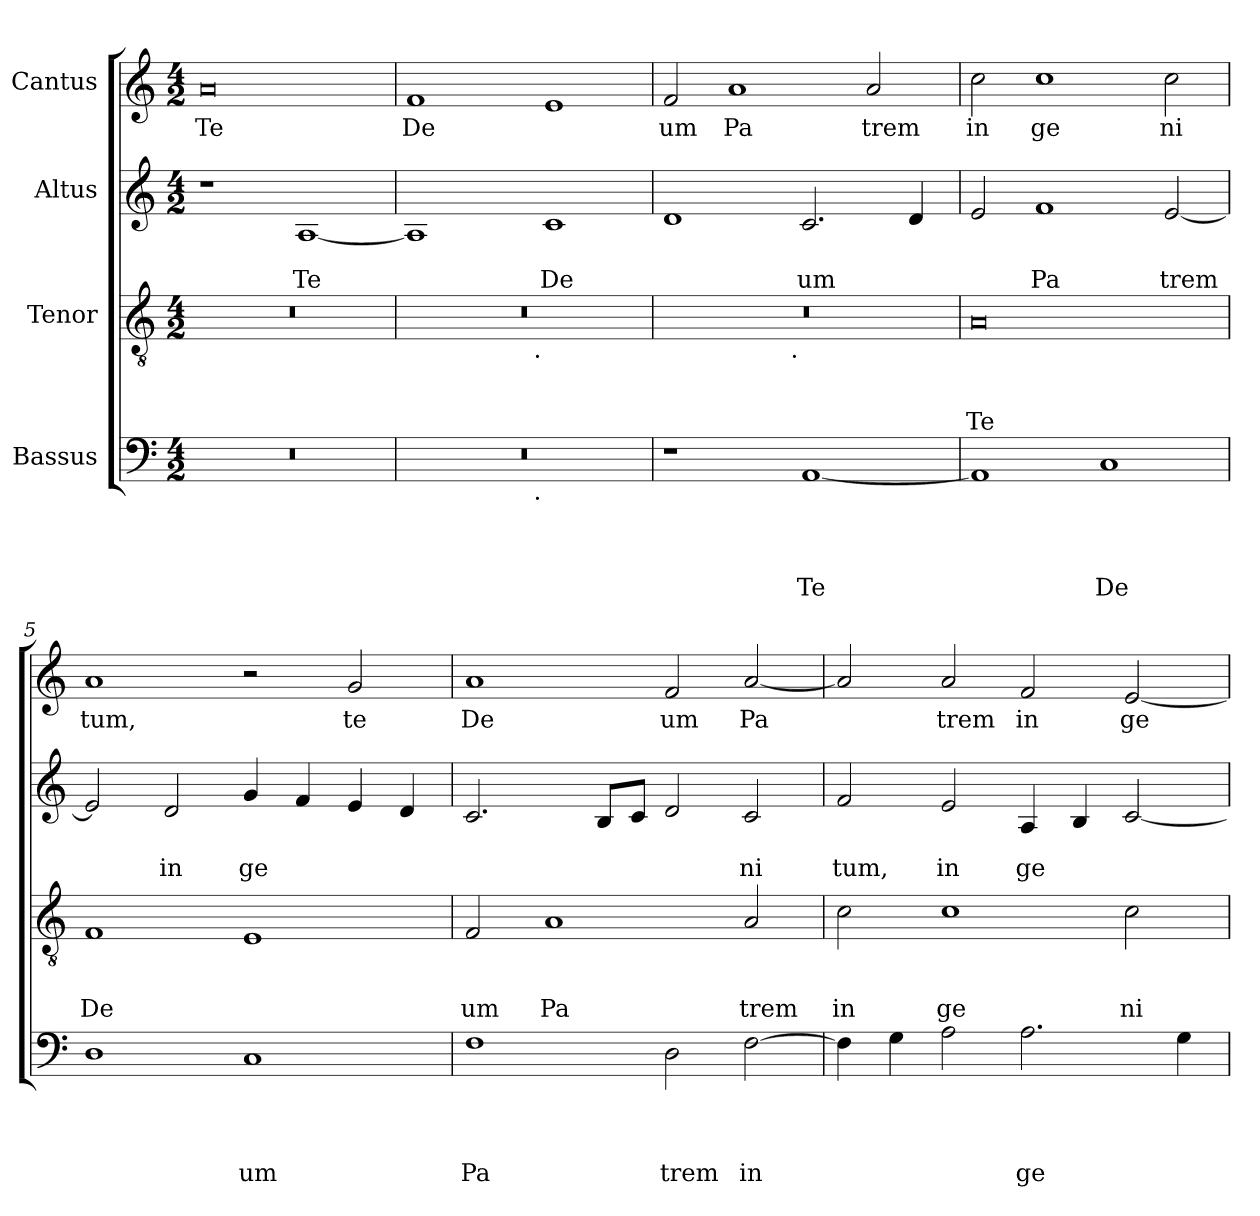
**kern	**text	**text	**text	**text	**kern	**text	**text	**text	**kern	**text	**text	**kern	**text
*part4	*part4	*part4	*part4	*part4	*part3	*part3	*part3	*part3	*part2	*part2	*part2	*part1	*part1
*staff4	*staff4	*staff4	*staff4	*staff4	*staff3	*staff3	*staff3	*staff3	*staff2	*staff2	*staff2	*staff1	*staff1
*I"Bassus	*	*	*	*	*I"Tenor	*	*	*	*I"Altus	*	*	*I"Cantus	*
*clefF4	*	*	*	*	*clefGv2	*	*	*	*clefG2	*	*	*clefG2	*
*k[]	*	*	*	*	*k[]	*	*	*	*k[]	*	*	*k[]	*
*C:	*	*	*	*	*C:	*	*	*	*C:	*	*	*C:	*
*M4/2	*	*	*	*	*M4/2	*	*	*	*M4/2	*	*	*M4/2	*
=1	=1	=1	=1	=1	=1	=1	=1	=1	=1	=1	=1	=1	=1
!	!	!	!	!	!	!	!	!	!	!	!	!	!LO:LY:b
0r	.	.	.	.	0r	.	.	.	1r	.	.	0a	Te
!	!	!	!	!	!	!	!	!	!	!	!LO:LY:b	!	!
.	.	.	.	.	.	.	.	.	[<1A	.	Te	.	.
=2	=2	=2	=2	=2	=2	=2	=2	=2	=2	=2	=2	=2	=2
!	!	!	!	!	!	!	!	!	!	!	!	!	!LO:LY:b
*^	*	*	*	*	*^	*	*	*	*	*	*	*	*
0r	2ryy	.	.	.	.	0r	2ryy	.	.	.	1A]	.	.	1f	De
.	4...ryy	.	.	.	.	.	4...ryy	.	.	.	.	.	.	.	.
!	!	!	!	!	!	!	!LO:TX:b:t=.	!	!	!	!	!	!	!	!
!	!LO:TX:b:t=.	!	!	!	!	!	!	!	!	!	!	!	!	!	!
.	1ryy	.	.	.	.	.	1ryy	.	.	.	.	.	.	.	.
!	!	!	!	!	!	!	!	!	!	!	!	!	!LO:LY:b	!	!
.	.	.	.	.	.	.	.	.	.	.	1c	.	De	1e	.
.	32ryy	.	.	.	.	.	32ryy	.	.	.	.	.	.	.	.
=3	=3	=3	=3	=3	=3	=3	=3	=3	=3	=3	=3	=3	=3	=3	=3
!	!	!	!	!	!	!	!	!	!	!	!	!	!	!	!LO:LY:b
*v	*v	*	*	*	*	*	*	*	*	*	*	*	*	*	*
1r	.	.	.	.	0r	2ryy	.	.	.	1d	.	.	2f/	um
!	!	!	!	!	!	!	!	!	!	!	!	!	!	!LO:LY:b
.	.	.	.	.	.	4...ryy	.	.	.	.	.	.	1a	Pa
!	!	!	!	!	!	!LO:TX:b:t=.	!	!	!	!	!	!	!	!
.	.	.	.	.	.	1ryy	.	.	.	.	.	.	.	.
!	!	!	!	!LO:LY:b	!	!	!	!	!	!	!	!LO:LY:b	!	!
[<1AA	.	.	.	Te	.	.	.	.	.	2.c/	.	um	.	.
!	!	!	!	!	!	!	!	!	!	!	!	!	!	!LO:LY:b
.	.	.	.	.	.	.	.	.	.	.	.	.	2a/	trem
.	.	.	.	.	.	.	.	.	.	4d/	.	.	.	.
.	.	.	.	.	.	32ryy	.	.	.	.	.	.	.	.
=4	=4	=4	=4	=4	=4	=4	=4	=4	=4	=4	=4	=4	=4	=4
!	!	!	!	!	!	!	!	!	!LO:LY:b	!	!	!	!	!LO:LY:b
*	*	*	*	*	*v	*v	*	*	*	*	*	*	*	*
1AA]	.	.	.	.	0A	.	.	Te	2e/	.	.	2cc\	in
!	!	!	!	!	!	!	!	!	!	!	!LO:LY:b	!	!LO:LY:b
.	.	.	.	.	.	.	.	.	1f	.	Pa	1cc	ge
!	!	!	!	!LO:LY:b	!	!	!	!	!	!	!	!	!
1C	.	.	.	De	.	.	.	.	.	.	.	.	.
!	!	!	!	!	!	!	!	!	!	!	!LO:LY:b	!	!LO:LY:b
.	.	.	.	.	.	.	.	.	[<2e/	.	trem	2cc\	ni
=5	=5	=5	=5	=5	=5	=5	=5	=5	=5	=5	=5	=5	=5
!	!	!	!	!	!	!	!	!LO:LY:b	!	!	!	!	!LO:LY:b
1D	.	.	.	.	1F	.	.	De	2e/]	.	.	1a<	tum,
!	!	!	!	!	!	!	!	!	!	!	!LO:LY:b	!	!
.	.	.	.	.	.	.	.	.	2d/	.	in	.	.
!	!	!	!	!LO:LY:b	!	!	!	!	!	!	!LO:LY:b	!	!
1C	.	.	.	um	1E	.	.	.	4g/	.	ge	2r	.
.	.	.	.	.	.	.	.	.	4f/	.	.	.	.
!	!	!	!	!	!	!	!	!	!	!	!	!	!LO:LY:b
.	.	.	.	.	.	.	.	.	4e/	.	.	2g/	te
.	.	.	.	.	.	.	.	.	4d/	.	.	.	.
=6	=6	=6	=6	=6	=6	=6	=6	=6	=6	=6	=6	=6	=6
!	!	!	!	!LO:LY:b	!	!	!	!LO:LY:b	!	!	!	!	!LO:LY:b
1F	.	.	.	Pa	2F/	.	.	um	2.c/	.	.	1a	De
!	!	!	!	!	!	!	!	!LO:LY:b	!	!	!	!	!
.	.	.	.	.	1A	.	.	Pa	.	.	.	.	.
.	.	.	.	.	.	.	.	.	8B/L	.	.	.	.
.	.	.	.	.	.	.	.	.	8c/J	.	.	.	.
!	!	!	!	!LO:LY:b	!	!	!	!	!	!	!	!	!LO:LY:b
2D\	.	.	.	trem	.	.	.	.	2d/	.	.	2f/	um
!	!	!	!	!LO:LY:b	!	!	!	!LO:LY:b	!	!	!LO:LY:b	!	!LO:LY:b
[<2F\	.	.	.	in	2A/	.	.	trem	2c/	.	ni	[<2a/	Pa
!!LO:LB:g=z
=7	=7	=7	=7	=7	=7	=7	=7	=7	=7	=7	=7	=7	=7
!	!	!	!	!	!	!	!	!LO:LY:b	!	!	!LO:LY:b	!	!
4F\]	.	.	.	.	2c\	.	.	in	2f/	.	tum,	2a/]	.
4G\	.	.	.	.	.	.	.	.	.	.	.	.	.
!	!	!	!	!	!	!	!	!LO:LY:b	!	!	!LO:LY:b	!	!LO:LY:b
2A\	.	.	.	.	1c	.	.	ge	2e/	.	in	2a/	trem
!	!	!	!	!LO:LY:b	!	!	!	!	!	!	!LO:LY:b	!	!LO:LY:b
2.A\	.	.	.	ge	.	.	.	.	4A/	.	ge	2f/	in
.	.	.	.	.	.	.	.	.	4B/	.	.	.	.
!	!	!	!	!	!	!	!	!LO:LY:b	!	!	!	!	!LO:LY:b
.	.	.	.	.	2c\	.	.	ni	[<2c/	.	.	[<2e/	ge
4G\	.	.	.	.	.	.	.	.	.	.	.	.	.
=	=	=	=	=	=	=	=	=	=	=	=	=	=
*-	*-	*-	*-	*-	*-	*-	*-	*-	*-	*-	*-	*-	*-
